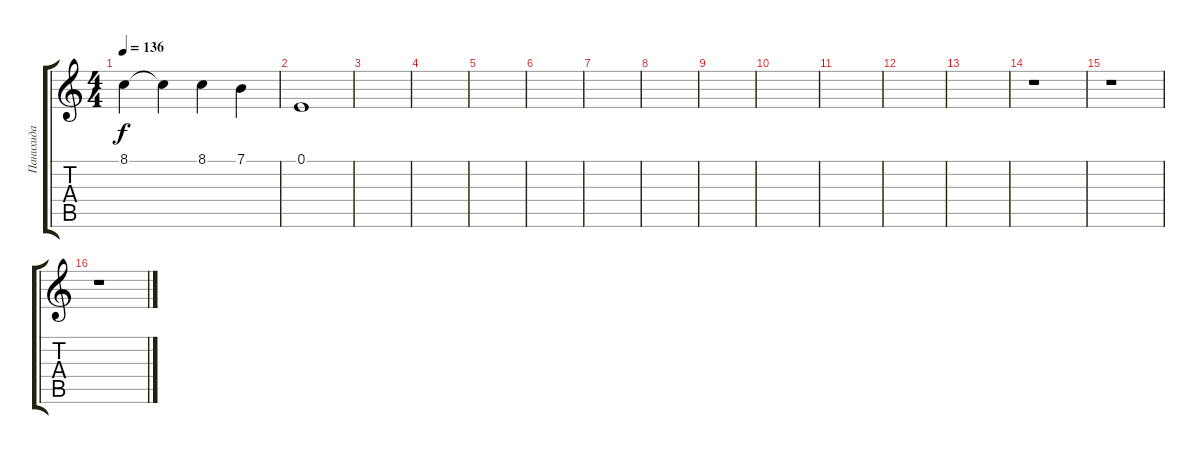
\track ("Панихида" "Панихида") {instrument fx1rain}
\staff {score tabs}
\tuning (E4 B3 G3 D3 A2 E2) {hide}
\ts (4 4)
\tempo 136
\clef g2
\ks c
8.1{t}.4{dy f} 8.1{t}.4 8.1.4 7.1.4 |
0.1.1 |
|
|
|
|
|
|
|
|
|
|
|
r.1 |
r.1 |
r.1
